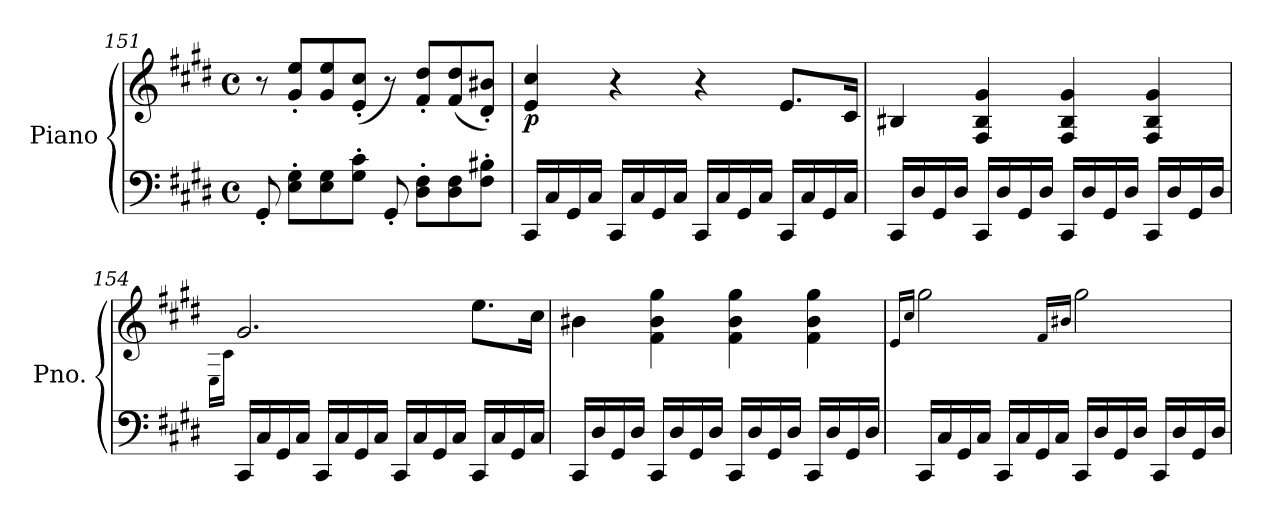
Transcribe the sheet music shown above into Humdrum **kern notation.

**kern	**kern	**dynam
*part1	*part1	*part1
*staff2	*staff1	*staff1/2
*I"Piano	*	*
*I'Pno.	*	*
*clefF4	*clefG2	*
*k[f#c#g#d#]	*k[f#c#g#d#]	*
*M4/4	*M4/4	*
*met(c)	*met(c)	*
=151	=151	=151
8GG#'/	8r	.
8E\' 8G#\'L	8g#/' 8ee/'L	.
8E\ 8G#\	8g#/ 8ee/	.
8G#\' 8c#\'J	(<8e/' 8cc#/'J	.
8GG#'/	8r)	.
8D#\' 8F#\'L	8f#/' 8dd#/'L	.
8D#\ 8F#\	(<8f#/ 8dd#/	.
8F#\' 8B#X\'J	8d#/' 8b#X/'J)	.
=152	=152	=152
!	!	!LO:DY:b
16CC#/LL	4e/ 4cc#/	p
16C#/	.	.
16GG#/	.	.
16C#/JJ	.	.
16CC#/LL	4r	.
16C#/	.	.
16GG#/	.	.
16C#/JJ	.	.
16CC#/LL	4r	.
16C#/	.	.
16GG#/	.	.
16C#/JJ	.	.
16CC#/LL	8.e/L	.
16C#/	.	.
16GG#/	.	.
16C#/JJ	16c#/Jk	.
=153	=153	=153
16CC#/LL	4B#X/	.
16D#/	.	.
16GG#/	.	.
16D#/JJ	.	.
16CC#/LL	4F#/ 4B#/ 4g#/	.
16D#/	.	.
16GG#/	.	.
16D#/JJ	.	.
16CC#/LL	4F#/ 4B#/ 4g#/	.
16D#/	.	.
16GG#/	.	.
16D#/JJ	.	.
16CC#/LL	4F#/ 4B#/ 4g#/	.
16D#/	.	.
16GG#/	.	.
16D#/JJ	.	.
!!LO:LB:g=z
=154	=154	=154
.	16qE\LL	.
.	16qc#\JJ	.
16CC#/LL	2.g#/	.
16C#/	.	.
16GG#/	.	.
16C#/JJ	.	.
16CC#/LL	.	.
16C#/	.	.
16GG#/	.	.
16C#/JJ	.	.
16CC#/LL	.	.
16C#/	.	.
16GG#/	.	.
16C#/JJ	.	.
16CC#/LL	8.ee\L	.
16C#/	.	.
16GG#/	.	.
16C#/JJ	16cc#\Jk	.
=155	=155	=155
16CC#/LL	4b#X\	.
16D#/	.	.
16GG#/	.	.
16D#/JJ	.	.
16CC#/LL	4f#\ 4b#\ 4gg#\	.
16D#/	.	.
16GG#/	.	.
16D#/JJ	.	.
16CC#/LL	4f#\ 4b#\ 4gg#\	.
16D#/	.	.
16GG#/	.	.
16D#/JJ	.	.
16CC#/LL	4f#\ 4b#\ 4gg#\	.
16D#/	.	.
16GG#/	.	.
16D#/JJ	.	.
=156	=156	=156
.	16qe/LL	.
.	16qcc#/JJ	.
16CC#/LL	2gg#\	.
16C#/	.	.
16GG#/	.	.
16C#/JJ	.	.
16CC#/LL	.	.
16C#/	.	.
16GG#/	.	.
16C#/JJ	.	.
.	16qf#/LL	.
.	16qb#X/JJ	.
16CC#/LL	2gg#\	.
16D#/	.	.
16GG#/	.	.
16D#/JJ	.	.
16CC#/LL	.	.
16D#/	.	.
16GG#/	.	.
16D#/JJ	.	.
=	=	=
*-	*-	*-
